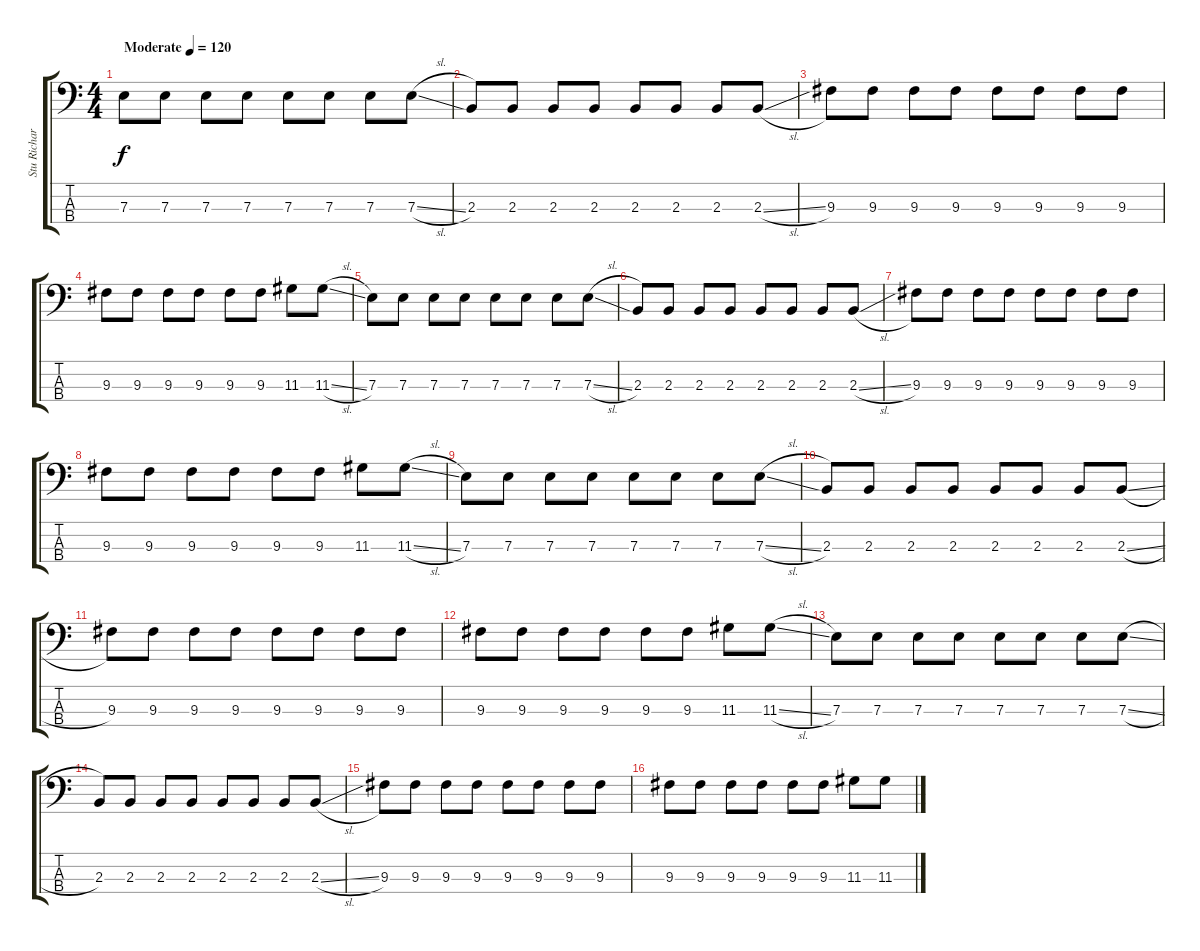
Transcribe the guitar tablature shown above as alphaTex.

\track ("Stu Richardson" "Stu Richar") {instrument electricbassfinger}
\staff {score tabs}
\tuning (G2 D2 A1 E1) {hide}
\ts (4 4)
\tempo (120 "Moderate")
\clef f4
\ks c
7.3.8{dy f instrument electricbassfinger} 7.3.8 7.3.8 7.3.8 7.3.8 7.3.8 7.3.8 7.3{sl}.8 |
2.3.8 2.3.8 2.3.8 2.3.8 2.3.8 2.3.8 2.3.8 2.3{sl}.8 |
9.3.8 9.3.8 9.3.8 9.3.8 9.3.8 9.3.8 9.3.8 9.3.8 |
9.3.8 9.3.8 9.3.8 9.3.8 9.3.8 9.3.8 11.3.8 11.3{sl}.8 |
7.3.8 7.3.8 7.3.8 7.3.8 7.3.8 7.3.8 7.3.8 7.3{sl}.8 |
2.3.8 2.3.8 2.3.8 2.3.8 2.3.8 2.3.8 2.3.8 2.3{sl}.8 |
9.3.8 9.3.8 9.3.8 9.3.8 9.3.8 9.3.8 9.3.8 9.3.8 |
9.3.8 9.3.8 9.3.8 9.3.8 9.3.8 9.3.8 11.3.8 11.3{sl}.8 |
7.3.8 7.3.8 7.3.8 7.3.8 7.3.8 7.3.8 7.3.8 7.3{sl}.8 |
2.3.8 2.3.8 2.3.8 2.3.8 2.3.8 2.3.8 2.3.8 2.3{sl}.8 |
9.3.8 9.3.8 9.3.8 9.3.8 9.3.8 9.3.8 9.3.8 9.3.8 |
9.3.8 9.3.8 9.3.8 9.3.8 9.3.8 9.3.8 11.3.8 11.3{sl}.8 |
7.3.8 7.3.8 7.3.8 7.3.8 7.3.8 7.3.8 7.3.8 7.3{sl}.8 |
2.3.8 2.3.8 2.3.8 2.3.8 2.3.8 2.3.8 2.3.8 2.3{sl}.8 |
9.3.8 9.3.8 9.3.8 9.3.8 9.3.8 9.3.8 9.3.8 9.3.8 |
9.3.8 9.3.8 9.3.8 9.3.8 9.3.8 9.3.8 11.3.8 11.3{sl}.8
